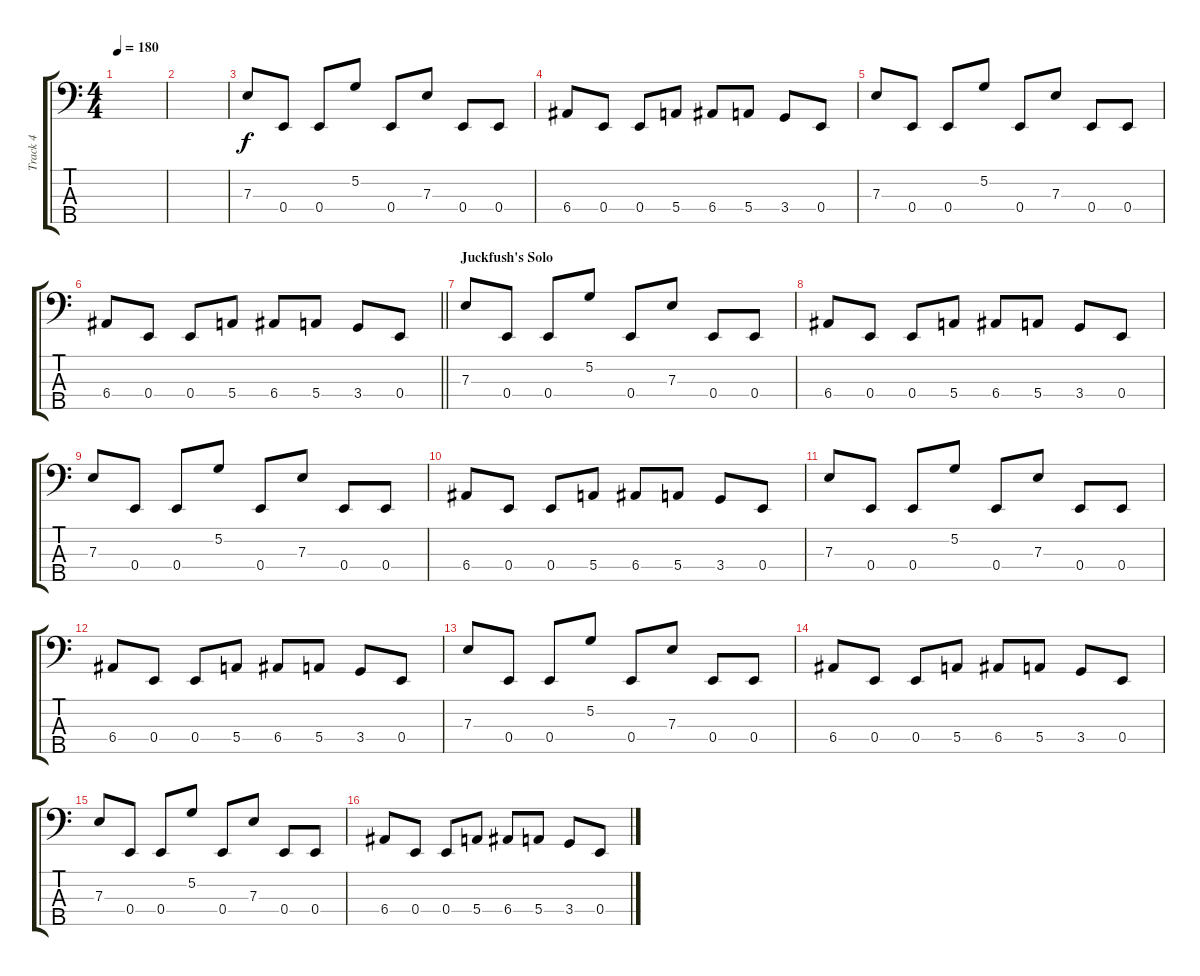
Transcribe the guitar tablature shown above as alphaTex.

\track ("Track 4" "Track 4") {instrument electricbassfinger}
\staff {score tabs}
\tuning (G2 D2 A1 E1 B0) {hide}
\ts (4 4)
\tempo 180
\clef f4
\ks c
|
|
7.3.8 0.4.8 0.4.8 5.2.8 0.4.8 7.3.8 0.4.8 0.4.8 |
6.4.8 0.4.8 0.4.8 5.4.8 6.4.8 5.4.8 3.4.8 0.4.8 |
7.3.8 0.4.8 0.4.8 5.2.8 0.4.8 7.3.8 0.4.8 0.4.8 |
\barLineRight lightlight
6.4.8 0.4.8 0.4.8 5.4.8 6.4.8 5.4.8 3.4.8 0.4.8 |
\section ("" "Juckfush's Solo")
7.3.8 0.4.8 0.4.8 5.2.8 0.4.8 7.3.8 0.4.8 0.4.8 |
6.4.8 0.4.8 0.4.8 5.4.8 6.4.8 5.4.8 3.4.8 0.4.8 |
7.3.8 0.4.8 0.4.8 5.2.8 0.4.8 7.3.8 0.4.8 0.4.8 |
6.4.8 0.4.8 0.4.8 5.4.8 6.4.8 5.4.8 3.4.8 0.4.8 |
7.3.8 0.4.8 0.4.8 5.2.8 0.4.8 7.3.8 0.4.8 0.4.8 |
6.4.8 0.4.8 0.4.8 5.4.8 6.4.8 5.4.8 3.4.8 0.4.8 |
7.3.8 0.4.8 0.4.8 5.2.8 0.4.8 7.3.8 0.4.8 0.4.8 |
6.4.8 0.4.8 0.4.8 5.4.8 6.4.8 5.4.8 3.4.8 0.4.8 |
7.3.8 0.4.8 0.4.8 5.2.8 0.4.8 7.3.8 0.4.8 0.4.8 |
6.4.8 0.4.8 0.4.8 5.4.8 6.4.8 5.4.8 3.4.8 0.4.8
